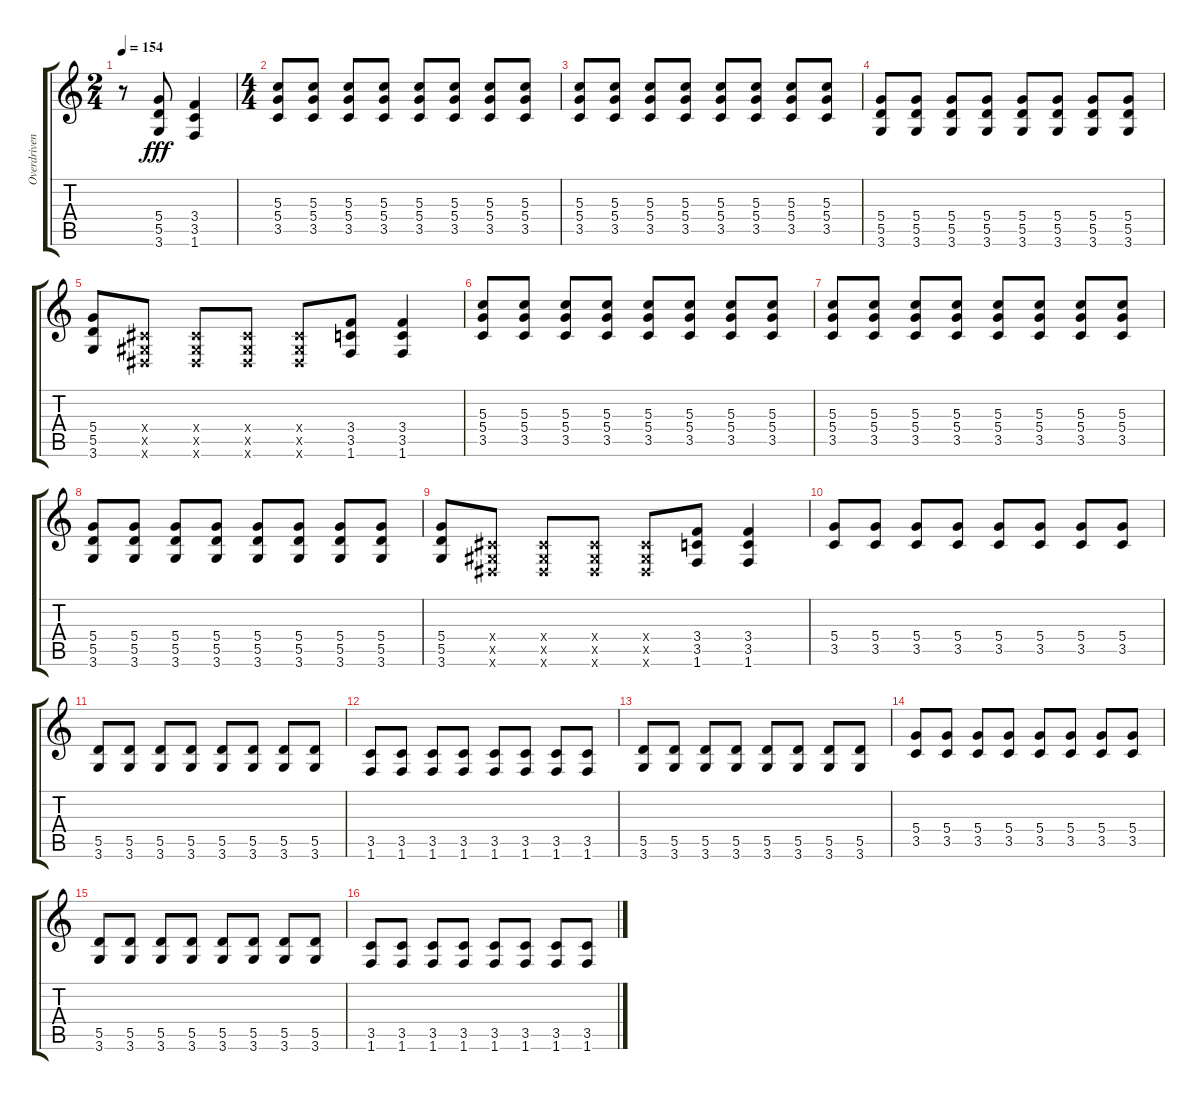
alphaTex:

\track ("Overdriven Guitar 1" "Overdriven") {instrument overdrivenguitar}
\staff {score tabs}
\tuning (E4 B3 G3 D3 A2 E2) {hide}
\ts (2 4)
\tempo 154
\clef g2
\ks c
r.8{dy fff instrument overdrivenguitar} (5.4 5.5 3.6).8 (3.4 3.5 1.6).4 |
\ts (4 4)
(5.3 5.4 3.5).8 (5.3 5.4 3.5).8 (5.3 5.4 3.5).8 (5.3 5.4 3.5).8 (5.3 5.4 3.5).8 (5.3 5.4 3.5).8 (5.3 5.4 3.5).8 (5.3 5.4 3.5).8 |
(5.3 5.4 3.5).8 (5.3 5.4 3.5).8 (5.3 5.4 3.5).8 (5.3 5.4 3.5).8 (5.3 5.4 3.5).8 (5.3 5.4 3.5).8 (5.3 5.4 3.5).8 (5.3 5.4 3.5).8 |
(5.4 5.5 3.6).8 (5.4 5.5 3.6).8 (5.4 5.5 3.6).8 (5.4 5.5 3.6).8 (5.4 5.5 3.6).8 (5.4 5.5 3.6).8 (5.4 5.5 3.6).8 (5.4 5.5 3.6).8 |
(5.4 5.5 3.6).8 (-1.4{x} -1.5{x} -1.6{x}).8 (-1.4{x} -1.5{x} -1.6{x}).8 (-1.4{x} -1.5{x} -1.6{x}).8 (-1.4{x} -1.5{x} -1.6{x}).8 (3.4 3.5 1.6).8 (3.4 3.5 1.6).4 |
(5.3 5.4 3.5).8 (5.3 5.4 3.5).8 (5.3 5.4 3.5).8 (5.3 5.4 3.5).8 (5.3 5.4 3.5).8 (5.3 5.4 3.5).8 (5.3 5.4 3.5).8 (5.3 5.4 3.5).8 |
(5.3 5.4 3.5).8 (5.3 5.4 3.5).8 (5.3 5.4 3.5).8 (5.3 5.4 3.5).8 (5.3 5.4 3.5).8 (5.3 5.4 3.5).8 (5.3 5.4 3.5).8 (5.3 5.4 3.5).8 |
(5.4 5.5 3.6).8 (5.4 5.5 3.6).8 (5.4 5.5 3.6).8 (5.4 5.5 3.6).8 (5.4 5.5 3.6).8 (5.4 5.5 3.6).8 (5.4 5.5 3.6).8 (5.4 5.5 3.6).8 |
(5.4 5.5 3.6).8 (-1.4{x} -1.5{x} -1.6{x}).8 (-1.4{x} -1.5{x} -1.6{x}).8 (-1.4{x} -1.5{x} -1.6{x}).8 (-1.4{x} -1.5{x} -1.6{x}).8 (3.4 3.5 1.6).8 (3.4 3.5 1.6).4 |
(5.4 3.5).8 (5.4 3.5).8 (5.4 3.5).8 (5.4 3.5).8 (5.4 3.5).8 (5.4 3.5).8 (5.4 3.5).8 (5.4 3.5).8 |
(5.5 3.6).8 (5.5 3.6).8 (5.5 3.6).8 (5.5 3.6).8 (5.5 3.6).8 (5.5 3.6).8 (5.5 3.6).8 (5.5 3.6).8 |
(3.5 1.6).8 (3.5 1.6).8 (3.5 1.6).8 (3.5 1.6).8 (3.5 1.6).8 (3.5 1.6).8 (3.5 1.6).8 (3.5 1.6).8 |
(5.5 3.6).8 (5.5 3.6).8 (5.5 3.6).8 (5.5 3.6).8 (5.5 3.6).8 (5.5 3.6).8 (5.5 3.6).8 (5.5 3.6).8 |
(5.4 3.5).8 (5.4 3.5).8 (5.4 3.5).8 (5.4 3.5).8 (5.4 3.5).8 (5.4 3.5).8 (5.4 3.5).8 (5.4 3.5).8 |
(5.5 3.6).8 (5.5 3.6).8 (5.5 3.6).8 (5.5 3.6).8 (5.5 3.6).8 (5.5 3.6).8 (5.5 3.6).8 (5.5 3.6).8 |
(3.5 1.6).8 (3.5 1.6).8 (3.5 1.6).8 (3.5 1.6).8 (3.5 1.6).8 (3.5 1.6).8 (3.5 1.6).8 (3.5 1.6).8
